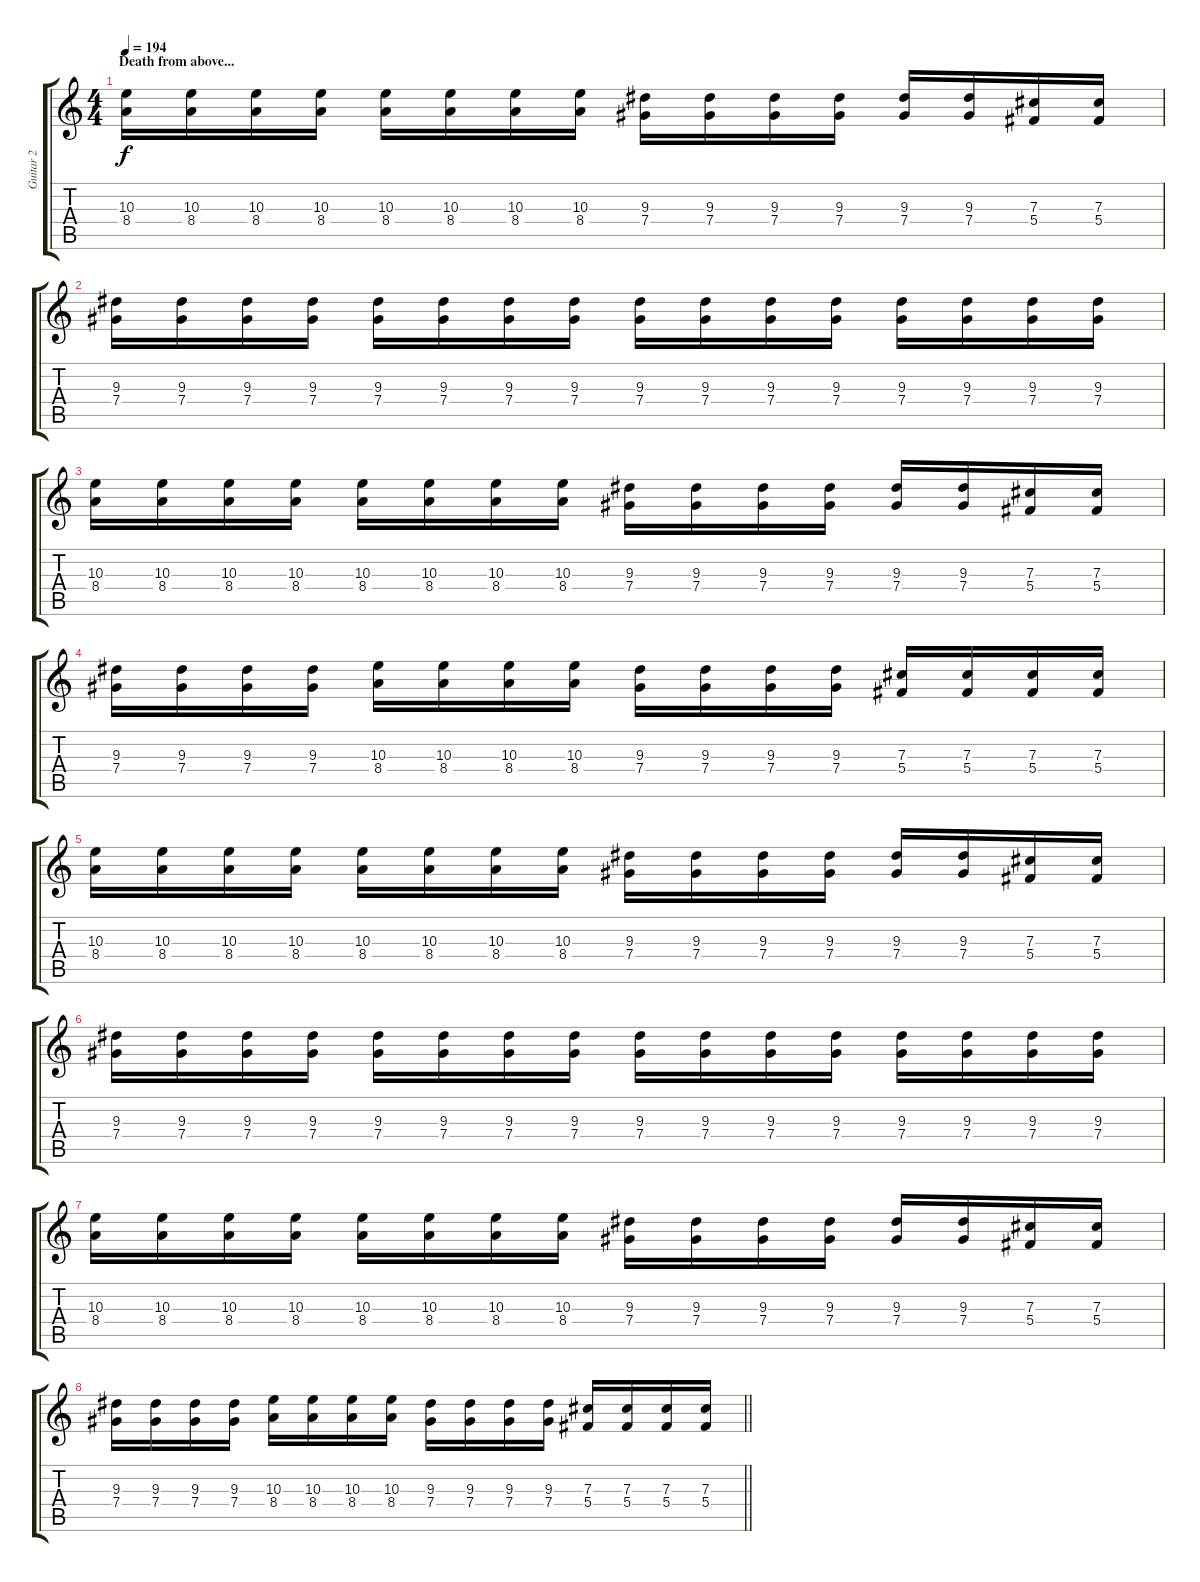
\track ("Guitar 2" "Guitar 2") {instrument overdrivenguitar}
\staff {score tabs}
\tuning (Eb4 Bb3 Gb3 Db3 Ab2 Eb2) {hide}
\ts (4 4)
\section ("" "Death from above...")
\tempo 194
\clef g2
\ks c
(10.3 8.4).16{dy f} (10.3 8.4).16 (10.3 8.4).16 (10.3 8.4).16 (10.3 8.4).16 (10.3 8.4).16 (10.3 8.4).16 (10.3 8.4).16 (9.3 7.4).16 (9.3 7.4).16 (9.3 7.4).16 (9.3 7.4).16 (9.3 7.4).16 (9.3 7.4).16 (7.3 5.4).16 (7.3 5.4).16 |
(9.3 7.4).16 (9.3 7.4).16 (9.3 7.4).16 (9.3 7.4).16 (9.3 7.4).16 (9.3 7.4).16 (9.3 7.4).16 (9.3 7.4).16 (9.3 7.4).16 (9.3 7.4).16 (9.3 7.4).16 (9.3 7.4).16 (9.3 7.4).16 (9.3 7.4).16 (9.3 7.4).16 (9.3 7.4).16 |
(10.3 8.4).16 (10.3 8.4).16 (10.3 8.4).16 (10.3 8.4).16 (10.3 8.4).16 (10.3 8.4).16 (10.3 8.4).16 (10.3 8.4).16 (9.3 7.4).16 (9.3 7.4).16 (9.3 7.4).16 (9.3 7.4).16 (9.3 7.4).16 (9.3 7.4).16 (7.3 5.4).16 (7.3 5.4).16 |
(9.3 7.4).16 (9.3 7.4).16 (9.3 7.4).16 (9.3 7.4).16 (10.3 8.4).16 (10.3 8.4).16 (10.3 8.4).16 (10.3 8.4).16 (9.3 7.4).16 (9.3 7.4).16 (9.3 7.4).16 (9.3 7.4).16 (7.3 5.4).16 (7.3 5.4).16 (7.3 5.4).16 (7.3 5.4).16 |
(10.3 8.4).16 (10.3 8.4).16 (10.3 8.4).16 (10.3 8.4).16 (10.3 8.4).16 (10.3 8.4).16 (10.3 8.4).16 (10.3 8.4).16 (9.3 7.4).16 (9.3 7.4).16 (9.3 7.4).16 (9.3 7.4).16 (9.3 7.4).16 (9.3 7.4).16 (7.3 5.4).16 (7.3 5.4).16 |
(9.3 7.4).16 (9.3 7.4).16 (9.3 7.4).16 (9.3 7.4).16 (9.3 7.4).16 (9.3 7.4).16 (9.3 7.4).16 (9.3 7.4).16 (9.3 7.4).16 (9.3 7.4).16 (9.3 7.4).16 (9.3 7.4).16 (9.3 7.4).16 (9.3 7.4).16 (9.3 7.4).16 (9.3 7.4).16 |
(10.3 8.4).16 (10.3 8.4).16 (10.3 8.4).16 (10.3 8.4).16 (10.3 8.4).16 (10.3 8.4).16 (10.3 8.4).16 (10.3 8.4).16 (9.3 7.4).16 (9.3 7.4).16 (9.3 7.4).16 (9.3 7.4).16 (9.3 7.4).16 (9.3 7.4).16 (7.3 5.4).16 (7.3 5.4).16 |
\barLineRight lightlight
(9.3 7.4).16 (9.3 7.4).16 (9.3 7.4).16 (9.3 7.4).16 (10.3 8.4).16 (10.3 8.4).16 (10.3 8.4).16 (10.3 8.4).16 (9.3 7.4).16 (9.3 7.4).16 (9.3 7.4).16 (9.3 7.4).16 (7.3 5.4).16 (7.3 5.4).16 (7.3 5.4).16 (7.3 5.4).16
